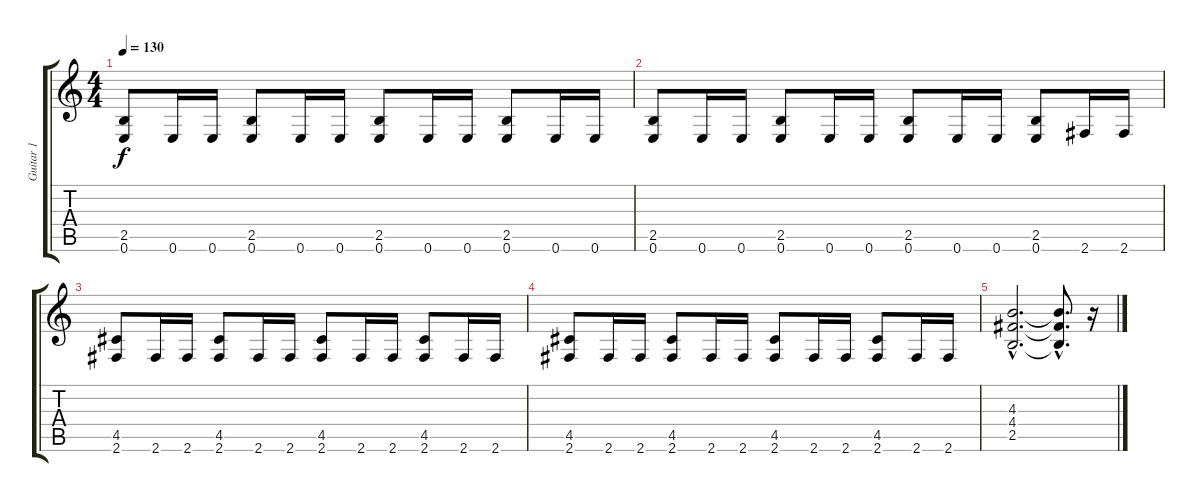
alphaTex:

\track ("Guitar 1" "Guitar 1") {instrument overdrivenguitar}
\staff {score tabs}
\tuning (E4 B3 G3 D3 A2 E2) {hide}
\ts (4 4)
\tempo 130
\clef g2
\ks c
(2.5 0.6).8{dy f} 0.6.16 0.6.16 (2.5 0.6).8 0.6.16 0.6.16 (2.5 0.6).8 0.6.16 0.6.16 (2.5 0.6).8 0.6.16 0.6.16 |
(2.5 0.6).8 0.6.16 0.6.16 (2.5 0.6).8 0.6.16 0.6.16 (2.5 0.6).8 0.6.16 0.6.16 (2.5 0.6).8 2.6.16 2.6.16 |
(4.5 2.6).8 2.6.16 2.6.16 (4.5 2.6).8 2.6.16 2.6.16 (4.5 2.6).8 2.6.16 2.6.16 (4.5 2.6).8 2.6.16 2.6.16 |
(4.5 2.6).8 2.6.16 2.6.16 (4.5 2.6).8 2.6.16 2.6.16 (4.5 2.6).8 2.6.16 2.6.16 (4.5 2.6).8 2.6.16 2.6.16 |
(4.3{hac} 4.4{hac} 2.5{hac}).2{d} (4.3{hac t} 4.4{hac t} 2.5{hac t}).8{d} r.16
